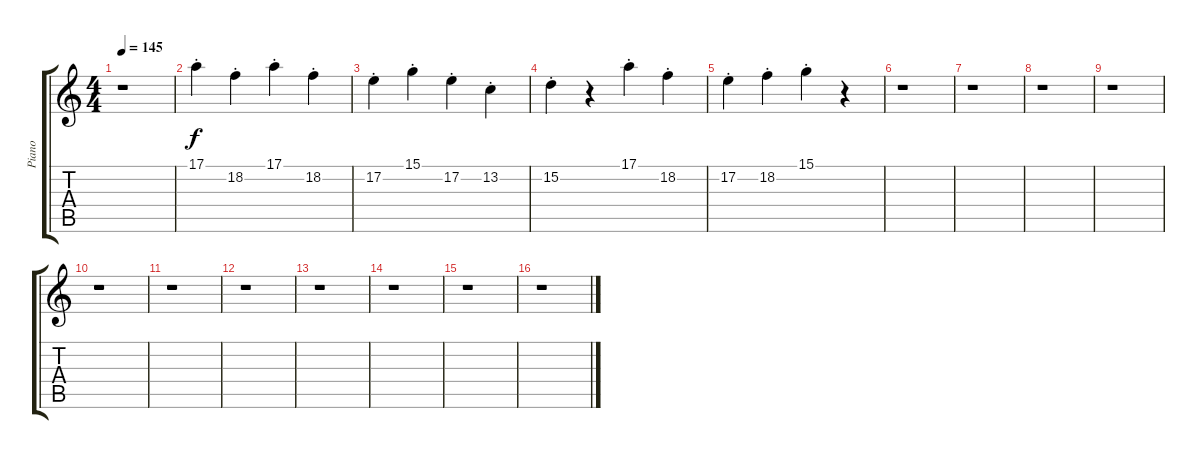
\track ("Piano" "Piano") {instrument acousticgrandpiano}
\staff {score tabs}
\tuning (E4 B3 G3 D3 A2 E2) {hide}
\ts (4 4)
\tempo 145
\clef g2
\ks c
r.1{dy f} |
17.1{st}.4 18.2{st}.4 17.1{st}.4 18.2{st}.4 |
17.2{st}.4 15.1{st}.4 17.2{st}.4 13.2{st}.4 |
15.2{st}.4 r.4 17.1{st}.4 18.2{st}.4 |
17.2{st}.4 18.2{st}.4 15.1{st}.4 r.4 |
r.1 |
r.1 |
r.1 |
r.1 |
r.1 |
r.1 |
r.1 |
r.1 |
r.1 |
r.1 |
r.1
